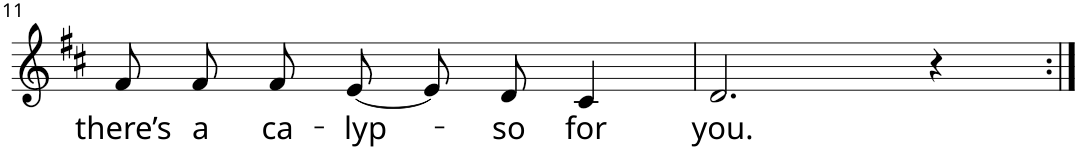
**kern	**text
*part1	*part1
*staff1	*staff1
*I"Voice	*
*I'Vo.	*
!!LO:PB:g=z
*clefG2	*
*k[f#c#]	*
*M4/4	*
=11	=11
!	!LO:LY:b
8f#/L	there’s
!	!LO:LY:b
8f#/J	a
!	!LO:LY:b
8f#/L	ca-
!	!LO:LY:b
[8e/J	-lyp-
8e/L]	.
!	!LO:LY:b
8d/J	-so
!	!LO:LY:b
4c#/	for
=12	=12
!	!LO:LY:b
2.d/	you.
4r	.
=:|!	=:|!
*-	*-
